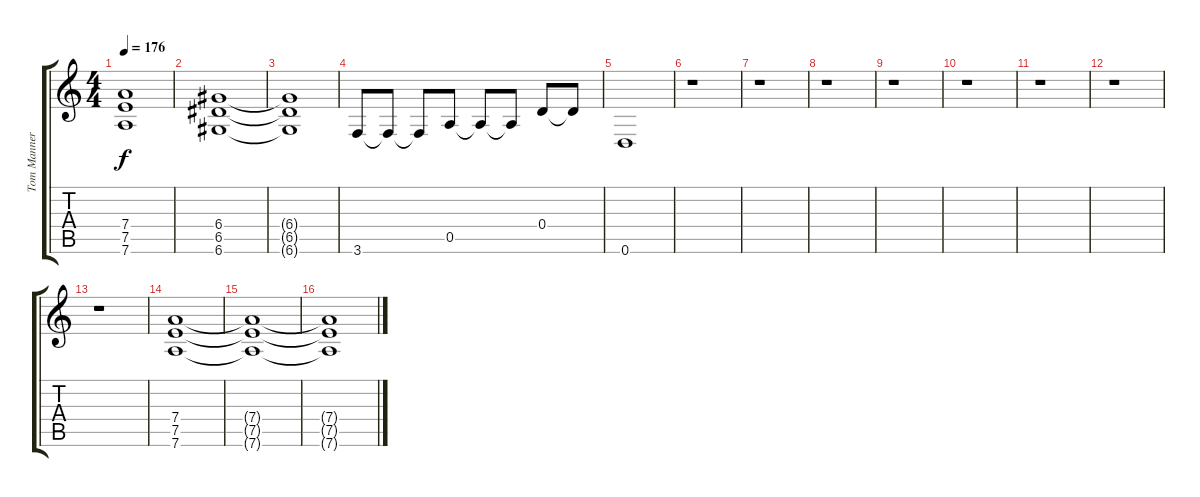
\track ("Tom Manners" "Tom Manner") {instrument overdrivenguitar}
\staff {score tabs}
\tuning (E4 B3 G3 D3 A2 D2) {hide}
\ts (4 4)
\tempo 176
\clef g2
\ks c
(7.4{t} 7.5{t} 7.6{t}).1{dy f} |
(6.4 6.5 6.6).1 |
(6.4{t} 6.5{t} 6.6{t}).1 |
3.6.8 3.6{t}.8 3.6{t}.8 0.5.8 0.5{t}.8 0.5{t}.8 0.4.8 0.4{t}.8 |
0.6.1 |
r.1 |
r.1 |
r.1 |
r.1 |
r.1 |
r.1 |
r.1 |
r.1 |
(7.4 7.5 7.6).1 |
(7.4{t} 7.5{t} 7.6{t}).1 |
(7.4{t} 7.5{t} 7.6{t}).1
